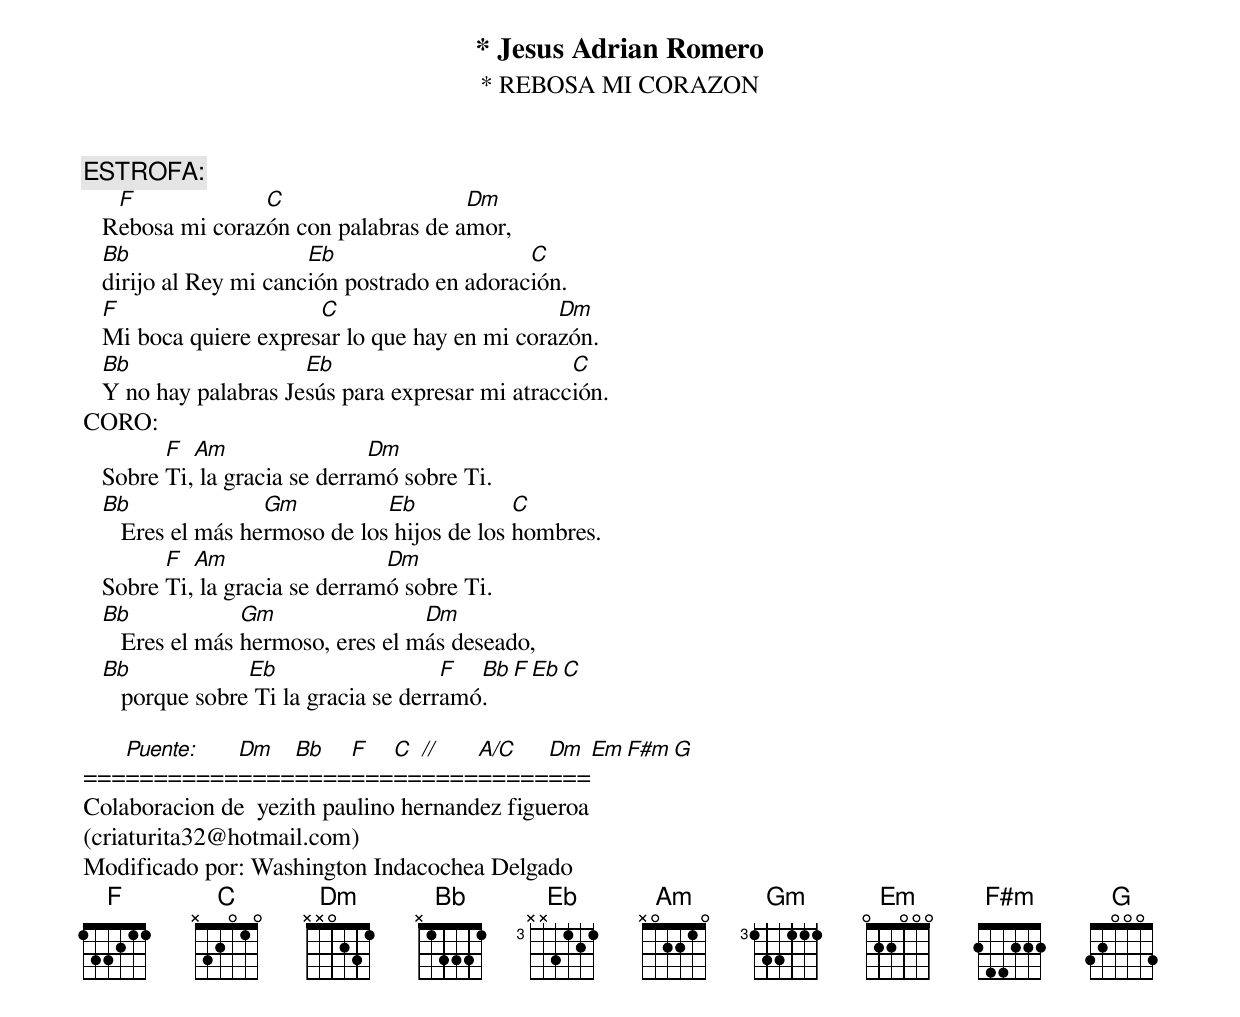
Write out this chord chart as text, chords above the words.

* Jesus Adrian Romero
* REBOSA MI CORAZON
ESTROFA:
    F             C                   Dm
   Rebosa mi corazón con palabras de amor,
   Bb                   Eb                    C
   dirijo al Rey mi canción postrado en adoración.
   F                    C                       Dm
   Mi boca quiere expresar lo que hay en mi corazón.
   Bb                  Eb                         C
   Y no hay palabras Jesús para expresar mi atracción.
CORO:
         F  Am                 Dm
   Sobre Ti, la gracia se derramó sobre Ti.
   Bb               Gm          Eb            C
      Eres el más hermoso de los hijos de los hombres.
         F  Am                  Dm
   Sobre Ti, la gracia se derramó sobre Ti.
   Bb             Gm                Dm
      Eres el más hermoso, eres el más deseado,
   Bb             Eb                   F  Bb  F  Eb  C
      porque sobre Ti la gracia se derramó.

   Puente: Dm  Bb  F  C //  A/C  Dm  Em  F#m  G
====================================
Colaboracion de  yezith paulino hernandez figueroa
(criaturita32@hotmail.com)
Modificado por: Washington Indacochea Delgado
